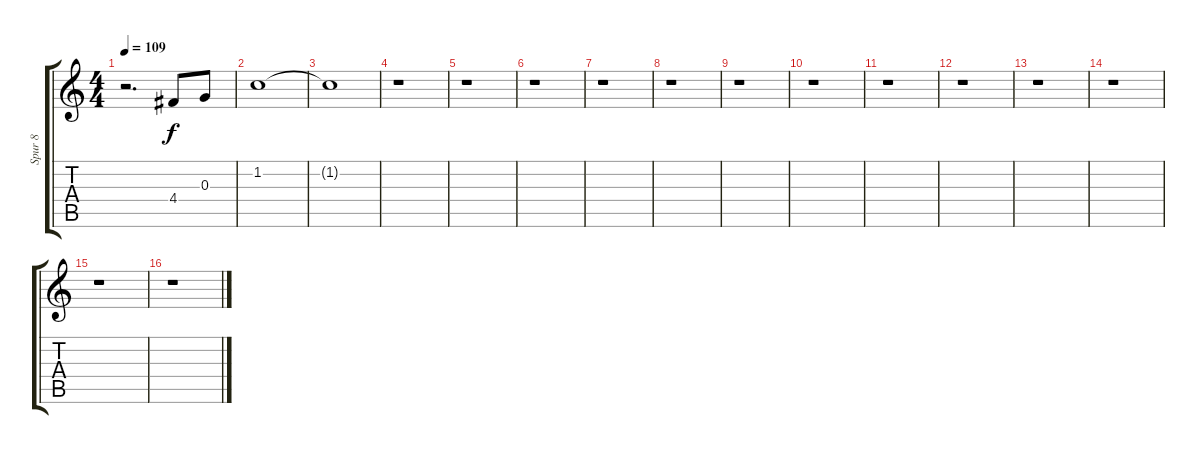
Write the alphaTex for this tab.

\track ("Spur 8" "Spur 8") {instrument electricguitarmuted}
\staff {score tabs}
\tuning (E4 B3 G3 D3 A2 E2) {hide}
\ts (4 4)
\tempo 109
\clef g2
\ks c
r.2{d dy f instrument electricguitarmuted} 4.4.8 0.3.8 |
1.2.1 |
1.2{t}.1 |
r.1 |
r.1 |
r.1 |
r.1 |
r.1 |
r.1 |
r.1 |
r.1 |
r.1 |
r.1 |
r.1 |
r.1 |
r.1
